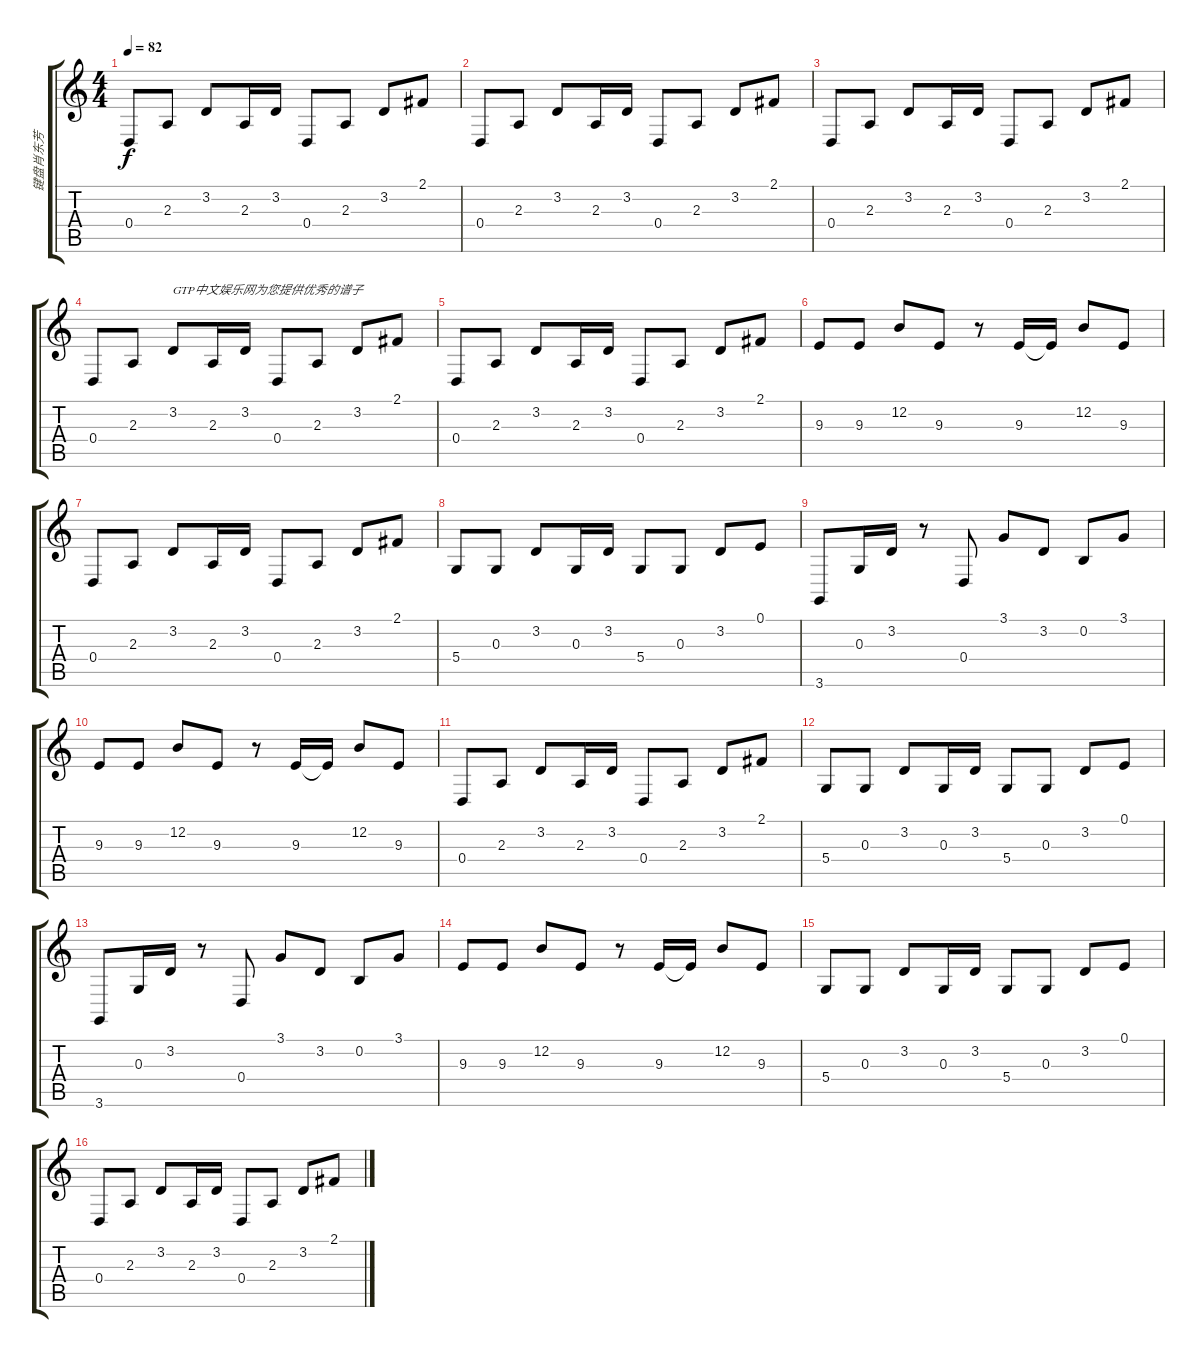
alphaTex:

\track ("键盘肖东芳" "键盘肖东芳") {instrument stringensemble1}
\staff {score tabs}
\tuning (E4 B3 G3 D3 A2 E2) {hide}
\ts (4 4)
\tempo 82
\clef g2
\ks c
0.4.8{dy f} 2.3.8 3.2.8 2.3.16 3.2.16 0.4.8 2.3.8 3.2.8 2.1.8 |
0.4.8 2.3.8 3.2.8 2.3.16 3.2.16 0.4.8 2.3.8 3.2.8 2.1.8 |
0.4.8 2.3.8 3.2.8 2.3.16 3.2.16 0.4.8 2.3.8 3.2.8 2.1.8 |
0.4.8 2.3.8 3.2.8{txt "GTP中文娱乐网为您提供优秀的谱子"} 2.3.16 3.2.16 0.4.8 2.3.8 3.2.8 2.1.8 |
0.4.8 2.3.8 3.2.8 2.3.16 3.2.16 0.4.8 2.3.8 3.2.8 2.1.8 |
9.3.8 9.3.8 12.2.8 9.3.8 r.8 9.3.16 9.3{t}.16 12.2.8 9.3.8 |
0.4.8 2.3.8 3.2.8 2.3.16 3.2.16 0.4.8 2.3.8 3.2.8 2.1.8 |
5.4.8 0.3.8 3.2.8 0.3.16 3.2.16 5.4.8 0.3.8 3.2.8 0.1.8 |
3.6.8 0.3.16 3.2.16 r.8 0.4.8 3.1.8 3.2.8 0.2.8 3.1.8 |
9.3.8 9.3.8 12.2.8 9.3.8 r.8 9.3.16 9.3{t}.16 12.2.8 9.3.8 |
0.4.8 2.3.8 3.2.8 2.3.16 3.2.16 0.4.8 2.3.8 3.2.8 2.1.8 |
5.4.8 0.3.8 3.2.8 0.3.16 3.2.16 5.4.8 0.3.8 3.2.8 0.1.8 |
3.6.8 0.3.16 3.2.16 r.8 0.4.8 3.1.8 3.2.8 0.2.8 3.1.8 |
9.3.8 9.3.8 12.2.8 9.3.8 r.8 9.3.16 9.3{t}.16 12.2.8 9.3.8 |
5.4.8 0.3.8 3.2.8 0.3.16 3.2.16 5.4.8 0.3.8 3.2.8 0.1.8 |
0.4.8 2.3.8 3.2.8 2.3.16 3.2.16 0.4.8 2.3.8 3.2.8 2.1.8
